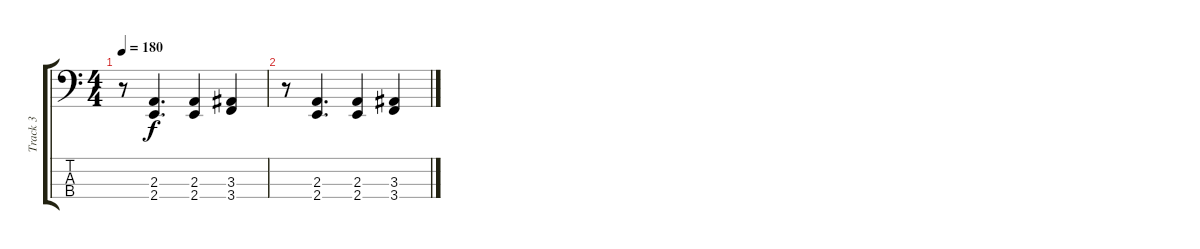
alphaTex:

\track ("Track 3" "Track 3") {instrument slapbass1}
\staff {score tabs}
\tuning (F2 C2 G1 D1) {hide}
\ts (4 4)
\tempo 180
\clef f4
\ks c
r.8{dy f} (2.3 2.4).4{d} (2.3 2.4).4 (3.3 3.4).4 |
r.8 (2.3 2.4).4{d} (2.3 2.4).4 (3.3 3.4).4
